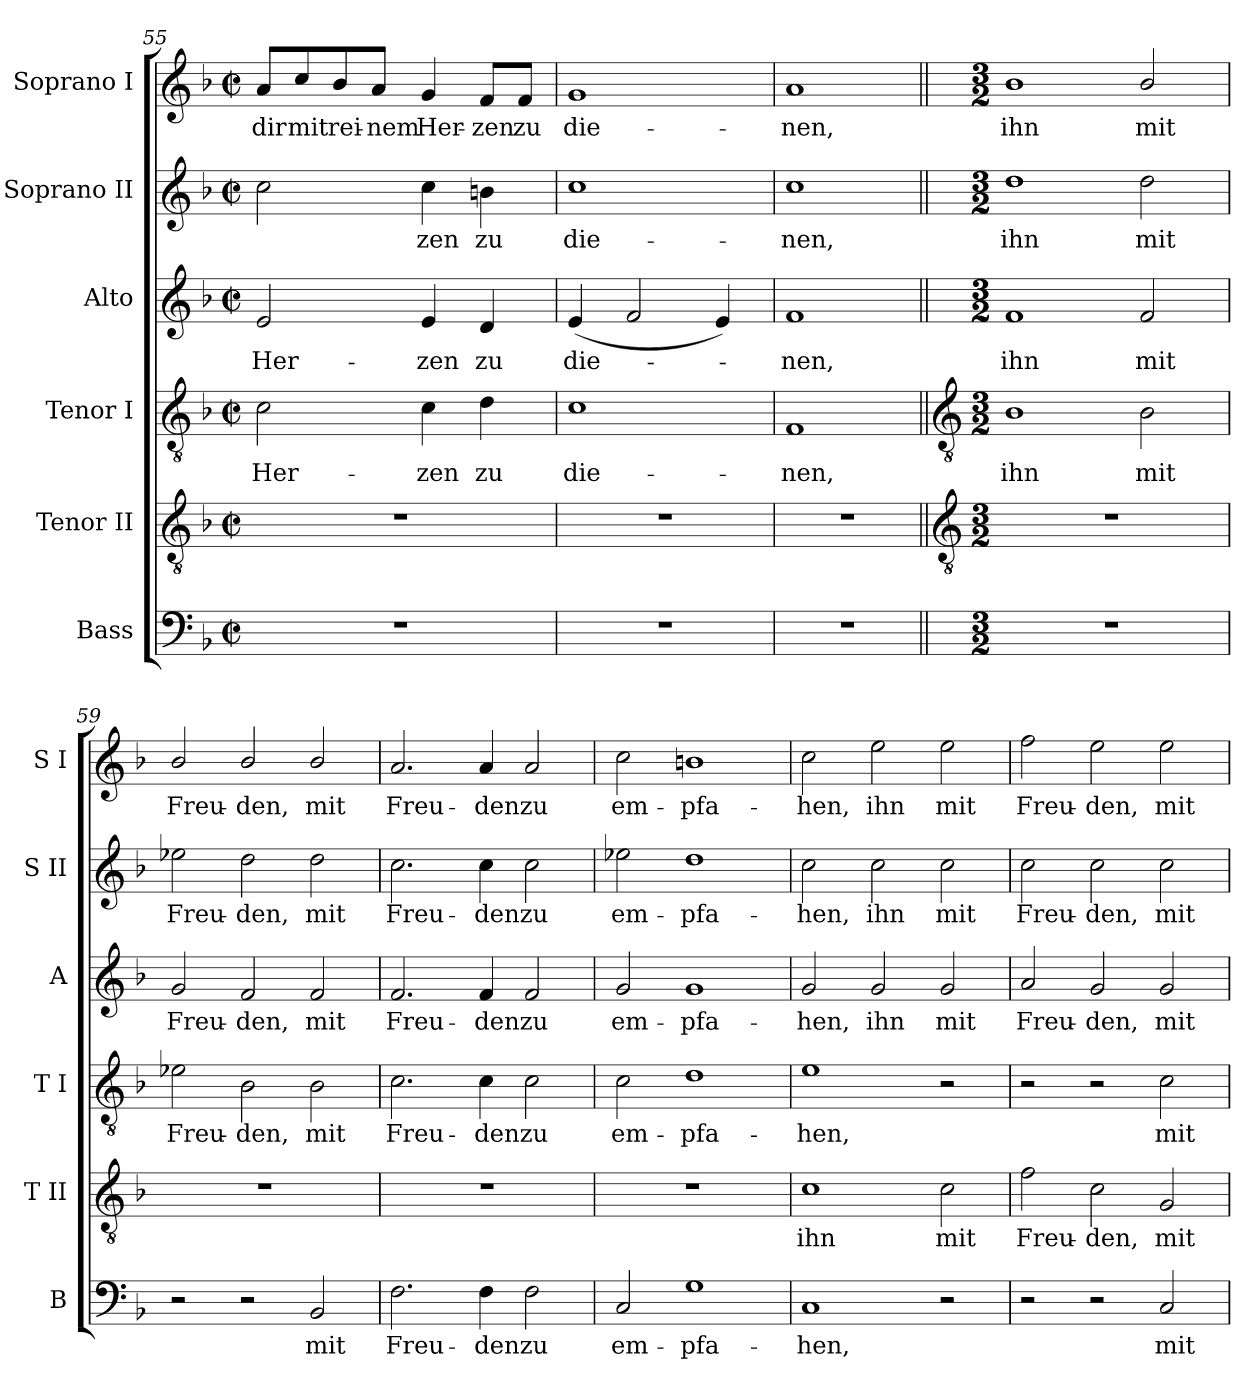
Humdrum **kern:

**kern	**text	**kern	**text	**kern	**text	**kern	**text	**kern	**text	**kern	**text
*part6	*part6	*part5	*part5	*part4	*part4	*part3	*part3	*part2	*part2	*part1	*part1
*staff6	*staff6	*staff5	*staff5	*staff4	*staff4	*staff3	*staff3	*staff2	*staff2	*staff1	*staff1
*I"Bass	*	*I"Tenor II	*	*I"Tenor I	*	*I"Alto	*	*I"Soprano II	*	*I"Soprano I	*
*I'B	*	*I'T II	*	*I'T I	*	*I'A	*	*I'S II	*	*I'S I	*
*clefF4	*	*clefGv2	*	*clefGv2	*	*clefG2	*	*clefG2	*	*clefG2	*
*k[b-]	*	*k[b-]	*	*k[b-]	*	*k[b-]	*	*k[b-]	*	*k[b-]	*
*F:	*	*F:	*	*F:	*	*F:	*	*F:	*	*F:	*
*M2/2	*	*M2/2	*	*M2/2	*	*M2/2	*	*M2/2	*	*M2/2	*
*met(c|)	*	*met(c|)	*	*met(c|)	*	*met(c|)	*	*met(c|)	*	*met(c|)	*
=55	=55	=55	=55	=55	=55	=55	=55	=55	=55	=55	=55
!	!	!	!	!	!LO:LY:b	!	!LO:LY:b	!	!	!	!LO:LY:b
1r	.	1r	.	2c	Her-	2e	Her-	2cc	.	8a/L	dir
!	!	!	!	!	!	!	!	!	!	!	!LO:LY:b
.	.	.	.	.	.	.	.	.	.	8cc/	mit
!	!	!	!	!	!	!	!	!	!	!	!LO:LY:b
.	.	.	.	.	.	.	.	.	.	8b-/	rei-
!	!	!	!	!	!	!	!	!	!	!	!LO:LY:b
.	.	.	.	.	.	.	.	.	.	8a/J	-nem
!	!	!	!	!	!LO:LY:b	!	!LO:LY:b	!	!LO:LY:b	!	!LO:LY:b
.	.	.	.	4c	-zen	4e	-zen	4cc	zen	4g	Her-
!	!	!	!	!	!LO:LY:b	!	!LO:LY:b	!	!LO:LY:b	!	!LO:LY:b
.	.	.	.	4d	zu	4d	zu	4bn	zu	8f/L	-zen
!	!	!	!	!	!	!	!	!	!	!	!LO:LY:b
.	.	.	.	.	.	.	.	.	.	8f/J	zu
=56	=56	=56	=56	=56	=56	=56	=56	=56	=56	=56	=56
!	!	!	!	!	!LO:LY:b	!	!LO:LY:b	!	!LO:LY:b	!	!LO:LY:b
1r	.	1r	.	1c	die-	(<4e	die-	1cc	die-	1g	die-
.	.	.	.	.	.	2f	.	.	.	.	.
.	.	.	.	.	.	4e)	.	.	.	.	.
=57	=57	=57	=57	=57	=57	=57	=57	=57	=57	=57	=57
!	!	!	!	!	!LO:LY:b	!	!LO:LY:b	!	!LO:LY:b	!	!LO:LY:b
1r	.	1r	.	1F	-nen,	1f	nen,	1cc	-nen,	1a	-nen,
!!LO:LB:g=z
=58||	=58||	=58||	=58||	=58||	=58||	=58||	=58||	=58||	=58||	=58||	=58||
*	*	*clefGv2	*	*clefGv2	*	*	*	*	*	*	*
*M3/2	*	*M3/2	*	*M3/2	*	*M3/2	*	*M3/2	*	*M3/2	*
!LO:N:vis=1	!	!LO:N:vis=1	!	!	!LO:LY:b	!	!LO:LY:b	!	!LO:LY:b	!	!LO:LY:b
1.r	.	1.r	.	1B-	ihn	1f	ihn	1dd	ihn	1b-	ihn
!	!	!	!	!	!LO:LY:b	!	!LO:LY:b	!	!LO:LY:b	!	!LO:LY:b
.	.	.	.	2B-	mit	2f	mit	2dd	mit	2b-/	mit
=59	=59	=59	=59	=59	=59	=59	=59	=59	=59	=59	=59
!	!	!LO:N:vis=1	!	!	!LO:LY:b	!	!LO:LY:b	!	!LO:LY:b	!	!LO:LY:b
2r	.	1.r	.	2e-X	Freu-	2g	Freu-	2ee-X	Freu-	2b-/	Freu-
!	!	!	!	!	!LO:LY:b	!	!LO:LY:b	!	!LO:LY:b	!	!LO:LY:b
2r	.	.	.	2B-	-den,	2f	-den,	2dd	-den,	2b-/	-den,
!	!LO:LY:b	!	!	!	!LO:LY:b	!	!LO:LY:b	!	!LO:LY:b	!	!LO:LY:b
2BB-	mit	.	.	2B-	mit	2f	mit	2dd	mit	2b-/	mit
=60	=60	=60	=60	=60	=60	=60	=60	=60	=60	=60	=60
!	!LO:LY:b	!LO:N:vis=1	!	!	!LO:LY:b	!	!LO:LY:b	!	!LO:LY:b	!	!LO:LY:b
2.F	Freu-	1.r	.	2.c	Freu-	2.f	Freu-	2.cc	Freu-	2.a	Freu-
!	!LO:LY:b	!	!	!	!LO:LY:b	!	!LO:LY:b	!	!LO:LY:b	!	!LO:LY:b
4F	-den	.	.	4c	-den	4f	-den	4cc	-den	4a	-den
!	!LO:LY:b	!	!	!	!LO:LY:b	!	!LO:LY:b	!	!LO:LY:b	!	!LO:LY:b
2F	zu	.	.	2c	zu	2f	zu	2cc	zu	2a	zu
=61	=61	=61	=61	=61	=61	=61	=61	=61	=61	=61	=61
!	!LO:LY:b	!LO:N:vis=1	!	!	!LO:LY:b	!	!LO:LY:b	!	!LO:LY:b	!	!LO:LY:b
2C	em-	1.r	.	2c	em-	2g	em-	2ee-X	em-	2cc	em-
!	!LO:LY:b	!	!	!	!LO:LY:b	!	!LO:LY:b	!	!LO:LY:b	!	!LO:LY:b
1G	-pfa-	.	.	1d	-pfa-	1g	-pfa-	1dd	-pfa-	1bn	-pfa-
=62	=62	=62	=62	=62	=62	=62	=62	=62	=62	=62	=62
!	!LO:LY:b	!	!LO:LY:b	!	!LO:LY:b	!	!LO:LY:b	!	!LO:LY:b	!	!LO:LY:b
1C	-hen,	1c	ihn	1e	-hen,	2g	-hen,	2cc	-hen,	2cc	-hen,
!	!	!	!	!	!	!	!LO:LY:b	!	!LO:LY:b	!	!LO:LY:b
.	.	.	.	.	.	2g	ihn	2cc	ihn	2ee	ihn
!	!	!	!LO:LY:b	!	!	!	!LO:LY:b	!	!LO:LY:b	!	!LO:LY:b
2r	.	2c	mit	2r	.	2g	mit	2cc	mit	2ee	mit
=63	=63	=63	=63	=63	=63	=63	=63	=63	=63	=63	=63
!	!	!	!LO:LY:b	!	!	!	!LO:LY:b	!	!LO:LY:b	!	!LO:LY:b
2r	.	2f	Freu-	2r	.	2a	Freu-	2cc	Freu-	2ff	Freu-
!	!	!	!LO:LY:b	!	!	!	!LO:LY:b	!	!LO:LY:b	!	!LO:LY:b
2r	.	2c	-den,	2r	.	2g	-den,	2cc	-den,	2ee	-den,
!	!LO:LY:b	!	!LO:LY:b	!	!LO:LY:b	!	!LO:LY:b	!	!LO:LY:b	!	!LO:LY:b
2C	mit	2G	mit	2c	mit	2g	mit	2cc	mit	2ee	mit
=	=	=	=	=	=	=	=	=	=	=	=
*-	*-	*-	*-	*-	*-	*-	*-	*-	*-	*-	*-
